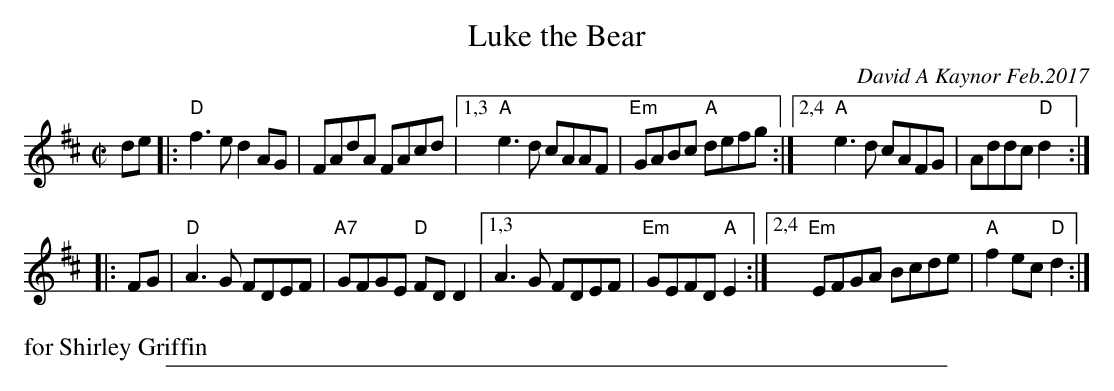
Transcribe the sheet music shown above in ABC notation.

X:1
T: Luke the Bear
C: David A Kaynor Feb.2017
M: C|
L: 1/8
K: D
de |:\
"D"f3e d2AG | FAdA FAcd |\
[1,3 "A"e3d cAAF | "Em"GABc "A"defg :|\
[2,4 "A"e3d cAFG | Addc "D"d2 :|
|: FG |\
"D"A3G FDEF | "A7"GFGE "D"FDD2 |\
[1,3 A3G FDEF | "Em"GEFD "A"E2 :|\
[2,4 "Em"EFGA Bcde | "A"f2ec "D"d2 :|
